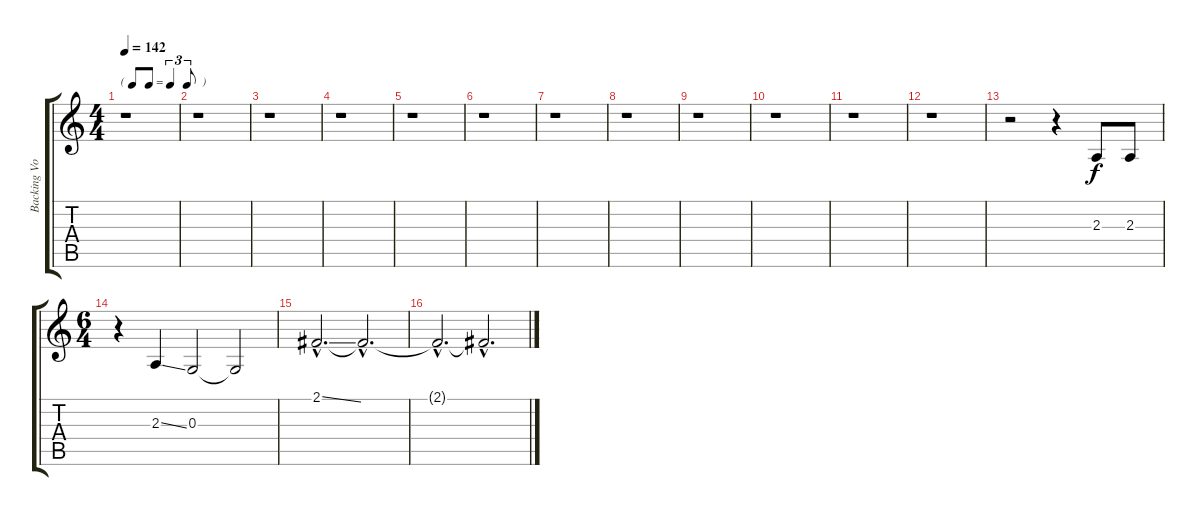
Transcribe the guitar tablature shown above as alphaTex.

\track ("Backing Vocals" "Backing Vo") {instrument stringensemble1}
\staff {score tabs}
\tuning (E4 B3 G3 D3 A2 E2) {hide}
\ts (4 4)
\tf triplet8th
\tempo 142
\clef g2
\ks c
r.1{dy f} |
r.1 |
r.1 |
r.1 |
r.1 |
r.1 |
r.1 |
r.1 |
r.1 |
r.1 |
r.1 |
r.1 |
r.2 r.4 2.3.8 2.3.8 |
\ts (6 4)
r.4 2.3{ss}.4 0.3.2 0.3{t}.2 |
2.1{ss hac}.2{d} 2.1{hac t}.2{d} |
2.1{hac t}.2{d} 2.1{hac t}.2{d}
